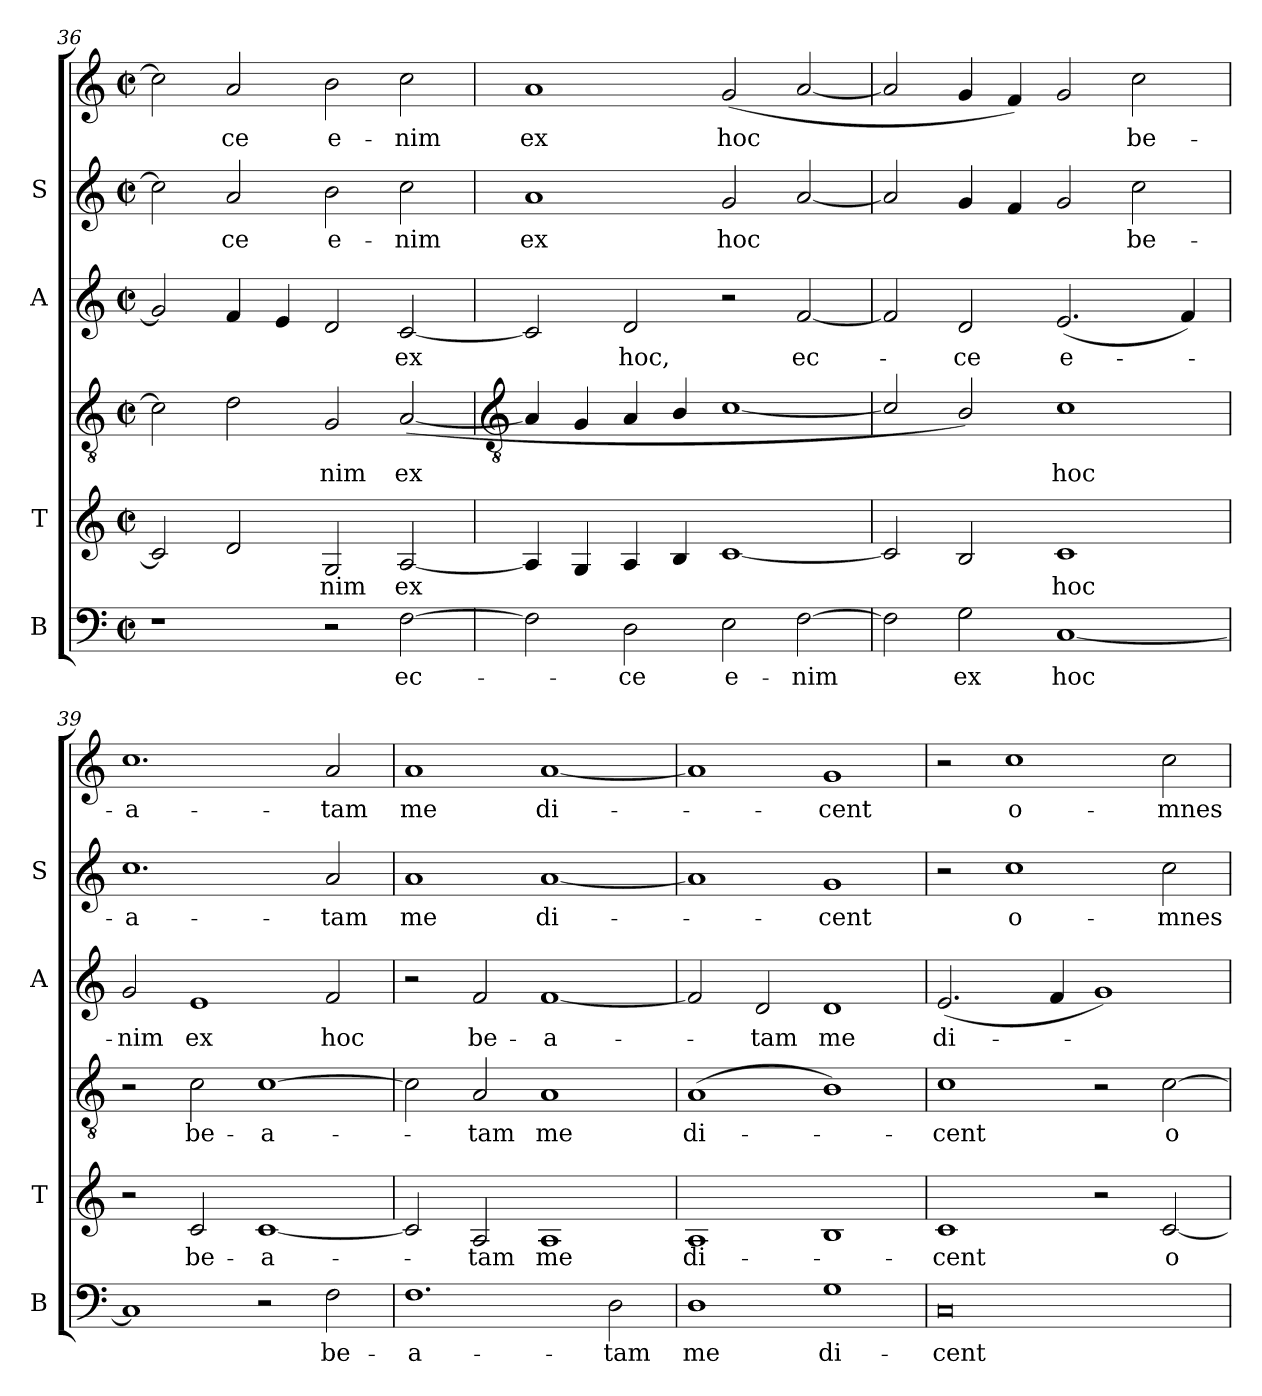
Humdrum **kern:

**kern	**text	**kern	**text	**kern	**text	**kern	**text	**kern	**text	**kern	**text
*part4	*part4	*part3	*part3	*part3	*part3	*part2	*part2	*part1	*part1	*part1	*part1
*staff6	*staff6	*staff5	*staff5	*staff4	*staff4	*staff3	*staff3	*staff2	*staff2	*staff1	*staff1
*I"B	*	*I"T	*	*	*	*I"A	*	*I"S	*	*	*
*I'B	*	*I'T	*	*	*	*I'A	*	*I'S	*	*	*
*clefF4	*	*	*	*clefGv2	*	*clefG2	*	*	*	*clefG2	*
*k[]	*	*k[]	*	*k[]	*	*k[]	*	*k[]	*	*k[]	*
*C:	*	*C:	*	*C:	*	*C:	*	*C:	*	*C:	*
*M4/2	*	*M4/2	*	*M4/2	*	*M4/2	*	*M4/2	*	*M4/2	*
*met(c|)	*	*met(c|)	*	*met(c|)	*	*met(c|)	*	*met(c|)	*	*met(c|)	*
=36	=36	=36	=36	=36	=36	=36	=36	=36	=36	=36	=36
1r	.	2c]	.	2c]	.	2g]	.	2cc]	.	2cc]	.
!	!	!	!	!	!	!	!	!	!LO:LY:b	!	!LO:LY:b
.	.	2d	.	2d	.	4f	.	2a	ce	2a	ce
.	.	.	.	.	.	4e	.	.	.	.	.
!	!	!	!LO:LY:b	!	!LO:LY:b	!	!	!	!LO:LY:b	!	!LO:LY:b
2r	.	2G	nim	2G	nim	2d	.	2b	e-	2b	e-
!	!LO:LY:b	!	!LO:LY:b	!	!LO:LY:b	!	!LO:LY:b	!	!LO:LY:b	!	!LO:LY:b
[2F	ec-	[2A	ex	(<[2A	ex	[2c	ex	2cc	-nim	2cc	-nim
!!LO:LB:g=z
=37	=37	=37	=37	=37	=37	=37	=37	=37	=37	=37	=37
*	*	*	*	*clefGv2	*	*	*	*	*	*	*
!	!	!	!	!	!	!	!	!	!LO:LY:b	!	!LO:LY:b
2F]	.	4A]	.	4A]	.	2c]	.	1a	ex	1a	ex
.	.	4G	.	4G	.	.	.	.	.	.	.
!	!LO:LY:b	!	!	!	!	!	!LO:LY:b	!	!	!	!
2D	ce	4A	.	4A	.	2d	hoc,	.	.	.	.
.	.	4B/	.	4B/	.	.	.	.	.	.	.
!	!LO:LY:b	!	!	!	!	!	!	!	!LO:LY:b	!	!LO:LY:b
2E	e-	[1c/	.	[1c/	.	2r	.	2g	hoc	(<2g	hoc
!	!LO:LY:b	!	!	!	!	!	!LO:LY:b	!	!	!	!
[2F	-nim	.	.	.	.	[2f	ec-	[2a	.	[2a	.
=38	=38	=38	=38	=38	=38	=38	=38	=38	=38	=38	=38
2F]	.	2c/]	.	2c/]	.	2f]	.	2a]	.	2a]	.
!	!LO:LY:b	!	!	!	!	!	!LO:LY:b	!	!	!	!
2G	ex	2B/	.	2B/)	.	2d	ce	4g	.	4g	.
.	.	.	.	.	.	.	.	4f	.	4f)	.
!	!LO:LY:b	!	!LO:LY:b	!	!LO:LY:b	!	!LO:LY:b	!	!	!	!
[1C	hoc	1c	hoc	1c	hoc	(<2.e	e-	2g	.	2g	.
!	!	!	!	!	!	!	!	!	!LO:LY:b	!	!LO:LY:b
.	.	.	.	.	.	.	.	2cc	be-	2cc	be-
.	.	.	.	.	.	4f)	.	.	.	.	.
=39	=39	=39	=39	=39	=39	=39	=39	=39	=39	=39	=39
!	!	!	!	!	!	!	!LO:LY:b	!	!LO:LY:b	!	!LO:LY:b
1C]	.	2r	.	2r	.	2g	nim	1.cc	-a-	1.cc	-a-
!	!	!	!LO:LY:b	!	!LO:LY:b	!	!LO:LY:b	!	!	!	!
.	.	2c	be-	2c	be-	1e	ex	.	.	.	.
!	!	!	!LO:LY:b	!	!LO:LY:b	!	!	!	!	!	!
2r	.	[1c	-a-	[1c	-a-	.	.	.	.	.	.
!	!LO:LY:b	!	!	!	!	!	!LO:LY:b	!	!LO:LY:b	!	!LO:LY:b
2F	be-	.	.	.	.	2f	hoc	2a	-tam	2a	-tam
=40	=40	=40	=40	=40	=40	=40	=40	=40	=40	=40	=40
!	!LO:LY:b	!	!	!	!	!	!	!	!LO:LY:b	!	!LO:LY:b
1.F	-a-	2c]	.	2c]	.	2r	.	1a	me	1a	me
!	!	!	!LO:LY:b	!	!LO:LY:b	!	!LO:LY:b	!	!	!	!
.	.	2A	tam	2A	tam	2f	be-	.	.	.	.
!	!	!	!LO:LY:b	!	!LO:LY:b	!	!LO:LY:b	!	!LO:LY:b	!	!LO:LY:b
.	.	1A	me	1A	me	[1f	-a-	[1a	di-	[1a	di-
!	!LO:LY:b	!	!	!	!	!	!	!	!	!	!
2D	-tam	.	.	.	.	.	.	.	.	.	.
=41	=41	=41	=41	=41	=41	=41	=41	=41	=41	=41	=41
!	!LO:LY:b	!	!LO:LY:b	!	!LO:LY:b	!	!	!	!	!	!
1D	me	1A	di-	(<1A	di-	2f]	.	1a]	.	1a]	.
!	!	!	!	!	!	!	!LO:LY:b	!	!	!	!
.	.	.	.	.	.	2d	tam	.	.	.	.
!	!LO:LY:b	!	!	!	!	!	!LO:LY:b	!	!LO:LY:b	!	!LO:LY:b
1G	di-	1B	.	1B)	.	1d	me	1g	cent	1g	cent
=42	=42	=42	=42	=42	=42	=42	=42	=42	=42	=42	=42
!	!LO:LY:b	!	!LO:LY:b	!	!LO:LY:b	!	!LO:LY:b	!	!	!	!
0C	-cent	1c	cent	1c	cent	(<2.e	di-	2r	.	2r	.
!	!	!	!	!	!	!	!	!	!LO:LY:b	!	!LO:LY:b
.	.	.	.	.	.	.	.	1cc	o-	1cc	o-
.	.	.	.	.	.	4f	.	.	.	.	.
.	.	2r	.	2r	.	1g)	.	.	.	.	.
!	!	!	!LO:LY:b	!	!LO:LY:b	!	!	!	!LO:LY:b	!	!LO:LY:b
.	.	[2c	o-	[2c	o-	.	.	2cc	-mnes	2cc	-mnes
=	=	=	=	=	=	=	=	=	=	=	=
*-	*-	*-	*-	*-	*-	*-	*-	*-	*-	*-	*-
